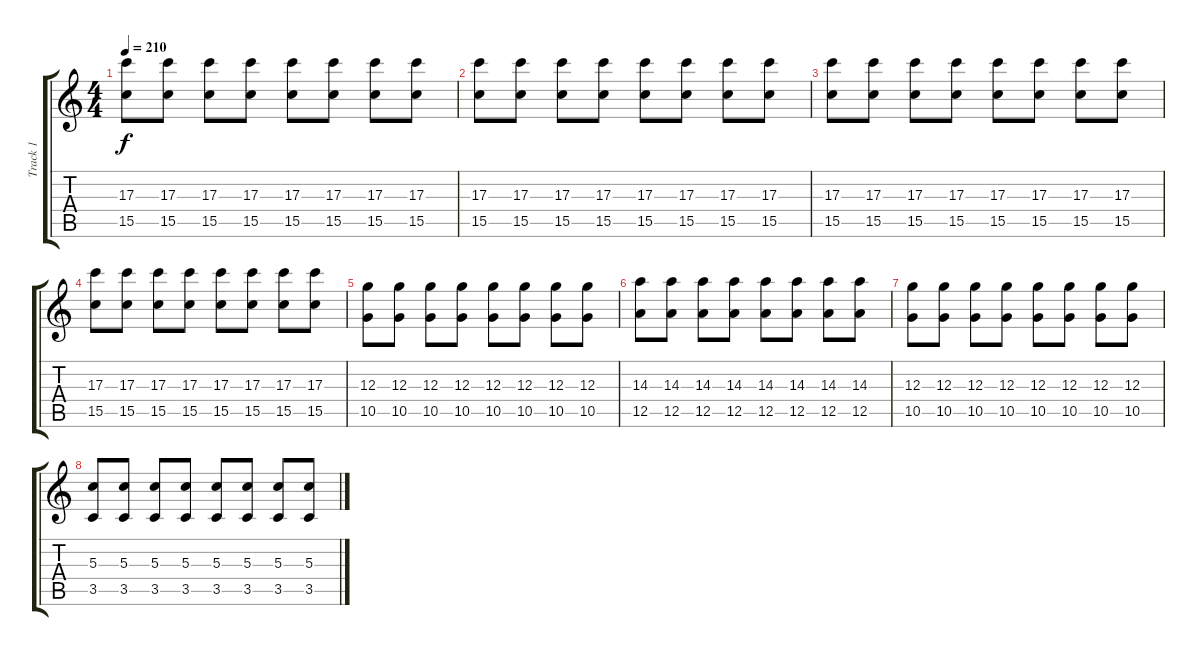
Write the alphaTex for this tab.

\track ("Track 1" "Track 1") {instrument distortionguitar}
\staff {score tabs}
\tuning (E4 B3 G3 D3 A2 E2) {hide}
\ts (4 4)
\tempo 210
\clef g2
\ks c
(17.3 15.5).8{dy f} (17.3 15.5).8 (17.3 15.5).8 (17.3 15.5).8 (17.3 15.5).8 (17.3 15.5).8 (17.3 15.5).8 (17.3 15.5).8 |
(17.3 15.5).8 (17.3 15.5).8 (17.3 15.5).8 (17.3 15.5).8 (17.3 15.5).8 (17.3 15.5).8 (17.3 15.5).8 (17.3 15.5).8 |
(17.3 15.5).8 (17.3 15.5).8 (17.3 15.5).8 (17.3 15.5).8 (17.3 15.5).8 (17.3 15.5).8 (17.3 15.5).8 (17.3 15.5).8 |
(17.3 15.5).8 (17.3 15.5).8 (17.3 15.5).8 (17.3 15.5).8 (17.3 15.5).8 (17.3 15.5).8 (17.3 15.5).8 (17.3 15.5).8 |
(12.3 10.5).8 (12.3 10.5).8 (12.3 10.5).8 (12.3 10.5).8 (12.3 10.5).8 (12.3 10.5).8 (12.3 10.5).8 (12.3 10.5).8 |
(14.3 12.5).8 (14.3 12.5).8 (14.3 12.5).8 (14.3 12.5).8 (14.3 12.5).8 (14.3 12.5).8 (14.3 12.5).8 (14.3 12.5).8 |
(12.3 10.5).8 (12.3 10.5).8 (12.3 10.5).8 (12.3 10.5).8 (12.3 10.5).8 (12.3 10.5).8 (12.3 10.5).8 (12.3 10.5).8 |
(5.3 3.5).8 (5.3 3.5).8 (5.3 3.5).8 (5.3 3.5).8 (5.3 3.5).8 (5.3 3.5).8 (5.3 3.5).8 (5.3 3.5).8
